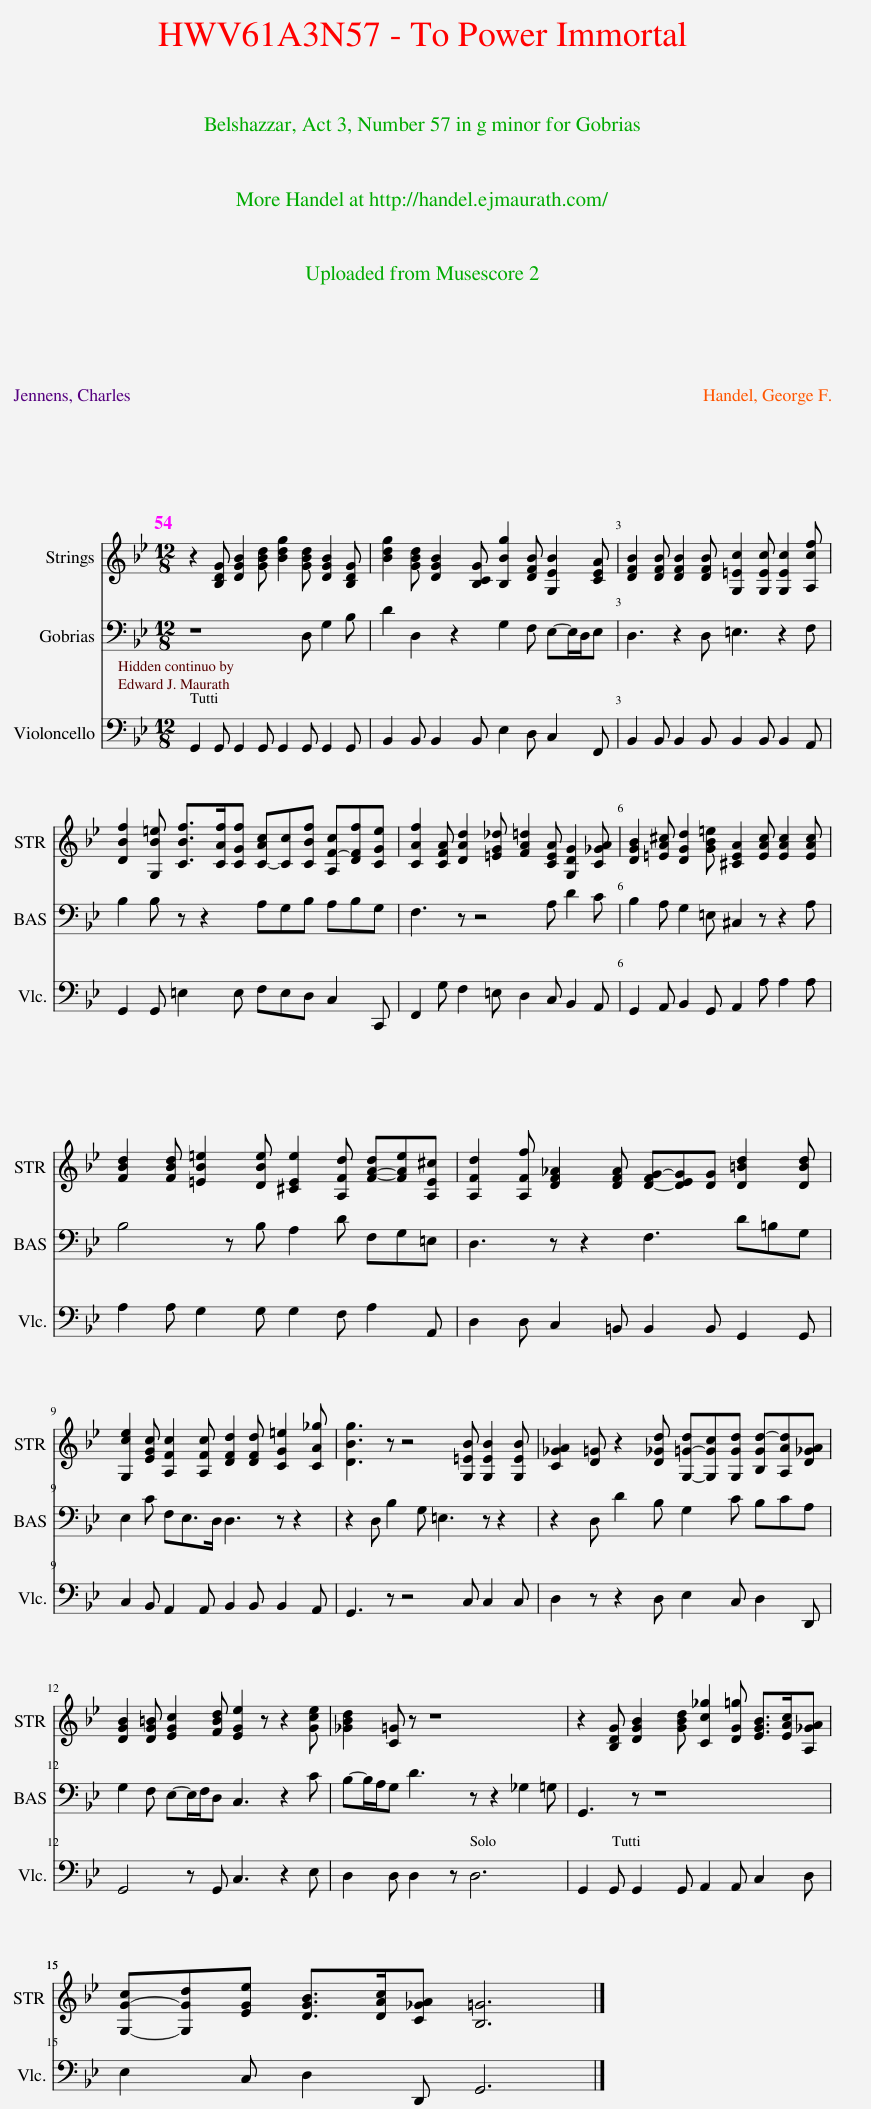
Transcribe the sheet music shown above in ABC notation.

X:1
%%score 1 2 [ 3 4 ] { 5 ( 6 7 ) }
L:1/8
Q:1/4=54
M:12/8
I:linebreak $
K:Bb
V:1 treble
V:2 bass
V:3 bass
V:4 bass-8
V:5 treble
V:6 bass
V:7 bass
V:1
 z2 [B,DG] [DGB]2 [GBd] [Bdg]2 [GBd] [DGB]2 [B,DG] | [Bdg]2 [GBd] [DGB]2 [B,CG] [B,Bg]2 [DFB] [G,EB]2 [CEA] | [DFB]2 [DFB] [DFB]2 [DFB] [G,=Ec]2 [G,Ec] [G,Ec]2 [A,cf] |$ [DBf]2 [G,B=e] [CBf]>[CAf][CGf] [C-Ac][Cc][CBf] [A,F-c][DFf][CGe] | [CAf]2 [CFA] [DAd]2 [=EG_d] [FA=d]2 [CEA] [G,DG]2 [C_GA] | %5
 [DGB]2 [=EA^c] [DGd]2 [GB=e] [^CEA]2 [EAc] [EAc]2 [EAc] |$ [FBd]2 [FBd] [=EB=e]2 [DBe] [^CEe]2 [A,Fd] [F-A-d][FAe][A,E^c] | [A,Fd]2 [A,Ff] [DF_A]2 [DFA] [D-FG-][DEG][DG] [D=Bd]2 [DBd] |$ [G,ce]2 [EGc] [A,Fc]2 [A,Fc] [DFd]2 [DFd] [CG=e]2 [CA_g] | [DBg]3 z z4 [G,=EB] [G,EB]2 [G,EB] | %10
 [C_GA]2 [D=G] z2 [D_Gd] [G,-=G-d][G,Gc][G,Gd] [B,Gd-][A,Ad][D_GA] |$ [DGB]2 [DG=B] [EGc]2 [FBd] [EGe]2 z z2 [Gce] | [_GBd]2 [C=G] z z8 | z2 [B,DG] [DGB]2 [GBd] [Cc_g]2 [DG=g] [EGB]>[EAc][A,_GA] |$ [G,-G-c][G,Gd][EGe] [DGB]>[DAc][C_GA] [B,=G]6 |] %15
V:2
 z8 D, G,2 B, | D2 D,2 z2 G,2 F, E,-E,/D,/E, | D,3 z2 D, =E,3 z2 F, |$ B,2 B, z z2 A,G,B, A,B,G, | F,3 z z4 A, D2 C | %5
 B,2 A, G,2 =E, ^C,2 z z2 A, |$ B,4 z B, A,2 D F,G,=E, | D,3 z z2 F,3 D=B,G, |$ E,2 C F,E,>D, D,3 z z2 | z2 D, B,2 G, =E,3 z z2 | %10
 z2 D, D2 B, G,2 C B,CA, |$ G,2 F, E,-E,/F,/D, C,3 z2 C | B,-B,/A,/G, D3 z z2 _G,2 =G, | G,,3 z z8 |$ z12 |] %15
V:3
 G,,2 G,, G,,2 G,, G,,2 G,, G,,2 G,, | B,,2 B,, B,,2 B,, E,2 D, C,2 F,, | B,,2 B,, B,,2 B,, B,,2 B,, B,,2 A,, |$ G,,2 G,, =E,2 E, F,E,D, C,2 C,, | F,,2 G, F,2 =E, D,2 C, B,,2 A,, | %5
 G,,2 A,, B,,2 G,, A,,2 A, A,2 A, |$ A,2 A, G,2 G, G,2 F, A,2 A,, | D,2 D, C,2 =B,, B,,2 B,, G,,2 G,, |$ C,2 B,, A,,2 A,, B,,2 B,, B,,2 A,, | G,,3 z z4 C, C,2 C, | %10
 D,2 z z2 D, E,2 C, D,2 D,, |$ G,,4 z G,, C,3 z2 E, | D,2 D, D,2 z D,6 | G,,2 G,, G,,2 G,, A,,2 A,, C,2 D, |$ E,2 C, D,2 D,, G,,6 |] %15
V:4
 G,,2 G,, G,,2 G,, G,,2 G,, G,,2 G,, | B,,2 B,, B,,2 B,, E,2 D, C,2 F,, | B,,2 B,, B,,2 B,, B,,2 B,, B,,2 A,, |$ G,,2 G,, =E,2 E, F,E,D, C,2 C, | F,,2 G, F,2 =E, D,2 C, B,,2 A,, | %5
 G,,2 A,, B,,2 G,, A,,2 A, A,2 A, |$ A,2 A, G,2 G, G,2 F, A,2 A,, | D,2 D, C,2 =B,, B,,2 B,, G,,2 G,, |$ C,2 B,, A,,2 A,, B,,2 B,, B,,2 A,, | G,,3 z z4 C, C,2 C, | %10
 D,2 z z2 D, E,2 C, D,2 D, |$ G,,2- G,,- G,,/-G,,/4-G,,/8 z/8 z G,, C,3 z2 E, | D,2 D, D,2 z z2 z4 | z2 G,, G,,2 G,, A,,2 A,, C,2 D, |$ E,2 C, D,2 D, G,,6 |] %15
V:5
 G2 z z2 D [DG]2 D D2 [DG] | [DG]2 D D2 G [EG]2 D [CEG]-[CEG]/-[CDEG]/[CE] | D2 D [DF]2 C [CG]2 G G2 [CFA] |$ [Fd]2 [=EG] [CEG]2 E F[CE][DA] C[DF][CEc] | [Fc]2 z F2 [^C=E] D2 =C [D-G-d][DG]c | %5
 [D-G-B][DG][^CA] [D-G]D=E C2 [CEA] [CEA]2 [CEA] |$ [B,-D-B][B,D][DB] [G-B]G[DGB] [^C=EA^c]2 [DFAd] [DF][EG][CEA] | [DA]2 [DA] C2 C [D-F][DE]D [DG]2 D |$ [CEG]2 [CEG-] [C-E-GA-][CEA][CFA] [DB]2 [DB] [=Ec]2 [_Gc] | [Gd]3 z z4 [C=EG] [CEG]2 [CEG] | %10
 [_GA]2 D [GAd] z [DGB] [D=G][CE]G [DB][CG][D_GAd] |$ D2 [DF] C2 [DF] [Cc]2 z z2 [CE] | D2 z [DGBd]3 [DGBd]3 [D_G]2 z | [DG]2 D [DG]2 [DG] [C_GA]2 z z2 D |$ [CE]2 [Cc] D z D G6 |] %15
V:6
 [G,,D,B,]2 [G,,D,G,B,] [G,,D,G,B,]2 [G,,G,B,] [G,,B,]2 [G,,G,B,] [G,,G,B,]2 [G,,G,B,] | [B,,B,]2 [B,,G,B,] [B,,G,B,]2 [B,,G,B,] [E,G,B,]2 [D,F,B,] [C,G,]2 [F,,E,A,] | [B,,F,B,]2 [B,,F,B,] [B,,B,]2 [B,,F,B,] [B,,=E,B,]2 [B,,B,] [B,,B,]2 A,, |$ [G,,D,F,]2 [G,,B,] [=E,B,]2 [E,G,] [F,A,]E,D, [C,F,A,]2 [C,G,] | A,2 G, [D,F,A,]2 [=E,G,] [D,F,A,]2 [C,E,A,] [B,,G,B,]2 [A,,_G,A,] | %5
 [G,,G,B,]2 [A,,A,] [B,,G,]2 [G,,=E,G,B,] [A,,E,A,]2 A, A,2 A, |$ [F,A,]2 [F,A,B,] [=E,G,-B,-][G,B,][G,B,] G,2 F, A,2 [A,,E,] | [D,F,]2 [D,F,] [C,F,_A,]2 [_C,F,^G,] [=B,,=G,=B,]2 [B,,G,B,] [G,,B,]2 [G,,G,B,] |$ C,2 [B,,E,G,] [A,,G,]2 A,, [B,,F,B,]2 [B,,F,B,] [B,,F,]2 [A,,_G,A,] | [G,,G,B,]3 z z4 [C,=E,B,] [E,B,]2 [C,E,B,] | %10
 [D,_G,A,]2 [=G,B,] z2 [D,_G,B,] [E,-=G,][E,G,][C,G,] [D,-B,][D,A,]A, |$ [G,,-G,B,]2 [G,,-F,=B,] [G,,E,G,]/-[G,,E,G,]/4-[G,,E,-G,-]/8[E,G,]-[E,G,]/8[G,,F,B,] [C,-E,G,]2 C, z2 [E,G,] | [D,_G,A,]2 D, [D,=G,B,]3 [G,B,]3 [_G,A,C]2 z | G,,2 [G,,G,B,] [G,,G,B,]2 [G,,G,B,] [A,,_G,A,]2 A,, [C,E,=G,]2 [D,_G,A,] |$ [E,G,]2 [C,E,G,] [D,-G,B,]D,[_G,A,C] [G,,D,B,]6 |] %15
V:7
 x12 | x12 | x12 |$ x12 | x12 | %5
 x12 |$ x12 | x12 |$ x12 | x12 | %10
 x12 |$ x12 | z6 D,6 | x12 |$ x12 |] %15
